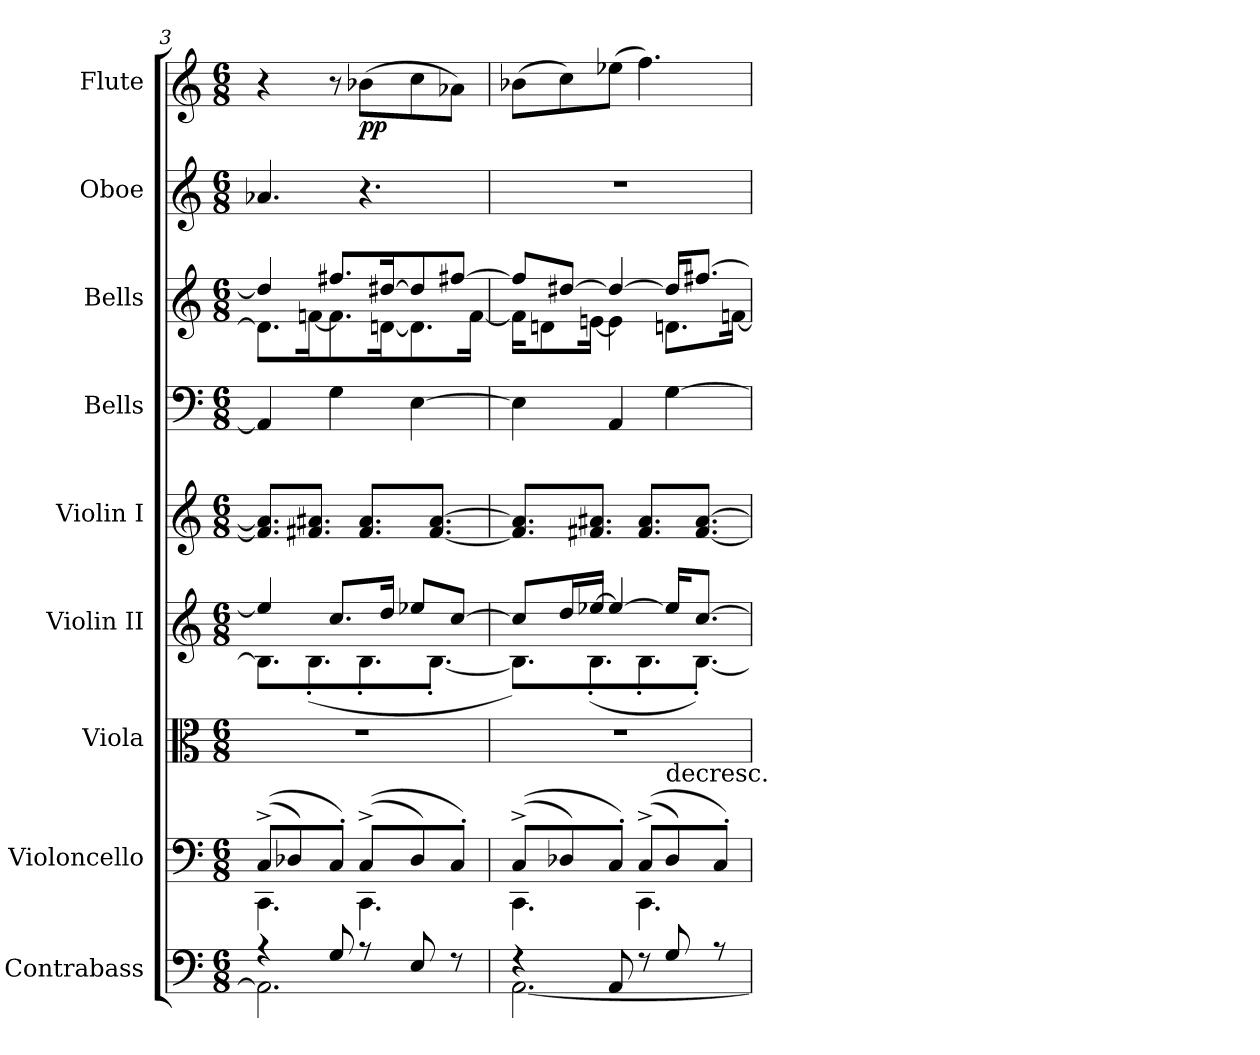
**kern	**kern	**kern	**kern	**kern	**kern	**kern	**kern	**kern	**dynam
*part9	*part8	*part7	*part6	*part5	*part4	*part3	*part2	*part1	*part1
*staff9	*staff8	*staff7	*staff6	*staff5	*staff4	*staff3	*staff2	*staff1	*staff1
*I"Contrabass	*I"Violoncello	*I"Viola	*I"Violin II	*I"Violin I	*I"Bells	*I"Bells	*I"Oboe	*I"Flute	*
*I'Cb.	*I'Vc.	*I'Vla.	*I'Vln. II	*I'Vln. I	*	*	*I'Ob.	*I'Fl.	*
*clefF4	*clefF4	*clefC3	*clefG2	*clefG2	*clefF4	*clefG2	*clefG2	*clefG2	*
*ITrd7c12	*	*	*	*	*	*	*	*	*
*k[]	*k[]	*k[]	*k[]	*k[]	*k[]	*k[]	*k[]	*k[]	*
*C:	*C:	*C:	*C:	*C:	*C:	*C:	*C:	*C:	*
*M6/8	*M6/8	*M6/8	*M6/8	*M6/8	*M6/8	*M6/8	*M6/8	*M6/8	*
=3	=3	=3	=3	=3	=3	=3	=3	=3	=3
*^	*^	*	*^	*	*	*^	*	*	*
4r	2.AAA]	((8C^L	4.CC	4%3r	4ee-]	8.BL]	8.f#]/ 8.a#]/L	4AA]	4dd#]	8.dL]	4.a-X	4r	.
.	.	8D-X)	.	.	.	.	.	.	.	.	.	.	.
.	.	.	.	.	.	(8.B'	8.f#X/ 8.a#X/J	.	.	[16fnK	.	.	.
8GG	.	8C'J)	.	.	8.ccL	.	.	4G	8.ff#XL	8.f]	.	8r	.
8r	.	((8C^L	4.CC	.	.	8.B'	8.f#/ 8.a#/L	.	.	.	4.r	(8b-XL	pp
.	.	.	.	.	16ddJk	.	.	.	[16dd#XK	[16dnK	.	.	.
8EE	.	8D-)	.	.	8ee-XL	.	.	[4E	8dd#]	8.d]	.	8cc	.
.	.	.	.	.	.	[8.B'J	[8.f#/ [8.a#/J	.	.	.	.	.	.
8r	.	8C'J)	.	.	[8ccJ	.	.	.	[8ff#XJ	.	.	8a-XJ)	.
.	.	.	.	.	.	.	.	.	.	[16fJk	.	.	.
=4	=4	=4	=4	=4	=4	=4	=4	=4	=4	=4	=4	=4	=4
4r	[2.AAA	((8C^L	4.CC	4%3r	8ccL]	8.BL])	8.f#]/ 8.a#]/L	4E]	8ff#L]	16fKL]	4%3r	(8b-XL	.
.	.	.	.	.	.	.	.	.	.	8dn	.	.	.
.	.	8D-X)	.	.	16ddL	.	.	.	[8dd#XJ	.	.	8cc)	.
.	.	.	.	.	[16ee-XJJ	(8.B'	8.f#X/ 8.a#X/J	.	.	[16enJk	.	.	.
8AAA	.	8C'J)	.	.	4ee-_	.	.	4AA	4dd#_	4e]	.	(8ee-XJ	.
8r	.	((8C^L	4.CC	.	.	8.B'	8.f#/ 8.a#/L	.	.	.	.	4.ff)	.
!	!	!LO:TX:t=decresc.	!	!	!	!	!	!	!	!	!	!	!
8GG	.	8D-)	.	.	16ee-KL]	.	.	[4G	16dd#KL]	8.dnL	.	.	.
.	.	.	.	.	[8.ccJ	[8.B'J)	[8.f#/ [8.a#/J	.	[8.ff#XJ	.	.	.	.
8r	.	8C'J)	.	.	.	.	.	.	.	.	.	.	.
.	.	.	.	.	.	.	.	.	.	[16fnJk	.	.	.
*v	*v	*	*	*	*v	*v	*	*	*v	*v	*	*	*
*	*v	*v	*	*	*	*	*	*	*	*
=	=	=	=	=	=	=	=	=	=
*-	*-	*-	*-	*-	*-	*-	*-	*-	*-
